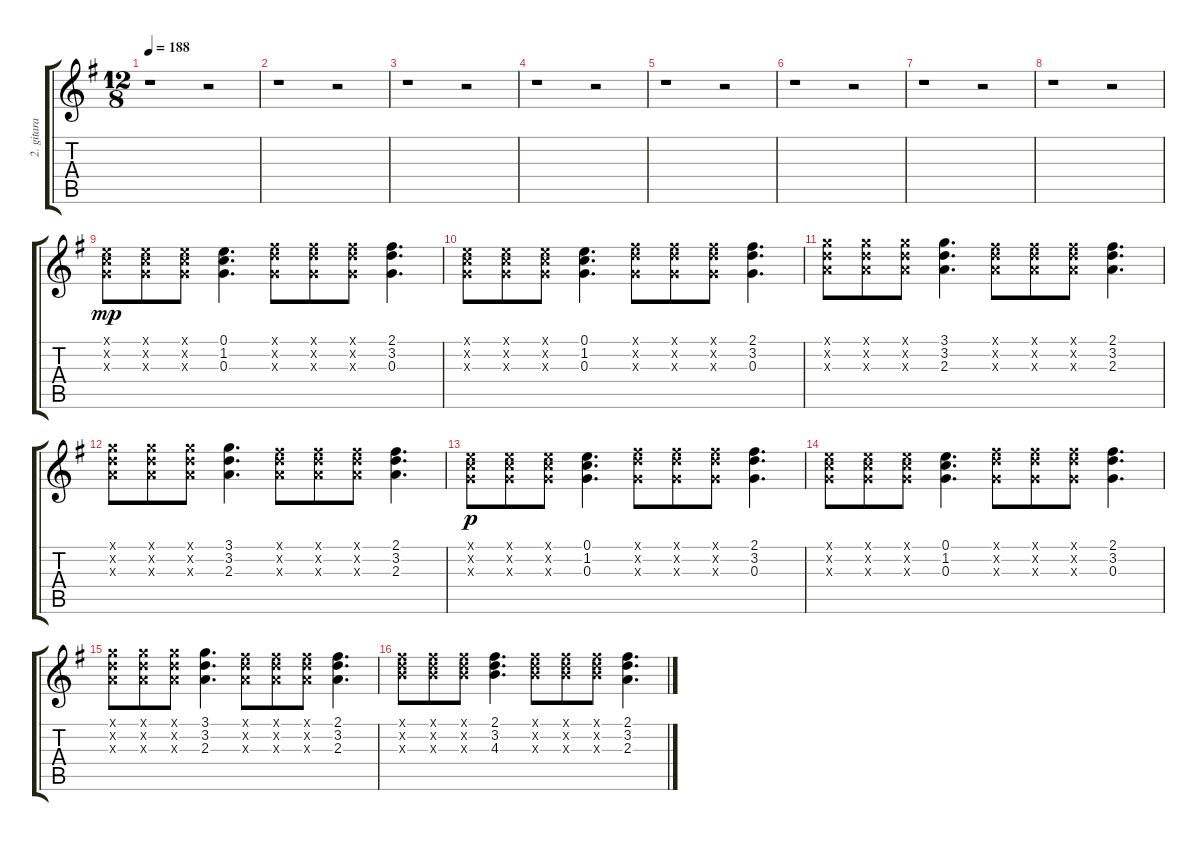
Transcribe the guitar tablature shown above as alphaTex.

\track ("2. gitara (clean)" "2. gitara ") {instrument electricguitarclean}
\staff {score tabs}
\tuning (E4 B3 G3 D3 A2 E2) {hide}
\ts (12 8)
\tempo 188
\clef g2
\ks g
r.1{dy f} r.2 |
r.1 r.2 |
r.1 r.2 |
r.1 r.2 |
r.1 r.2 |
r.1 r.2 |
r.1 r.2 |
r.1 r.2 |
(0.1{x} 1.2{x} 0.3{x}).8{dy mp} (0.1{x} 1.2{x} 0.3{x}).8 (0.1{x} 1.2{x} 0.3{x}).8 (0.1 1.2 0.3).4{d} (2.1{x} 3.2{x} 0.3{x}).8 (2.1{x} 3.2{x} 0.3{x}).8 (2.1{x} 3.2{x} 0.3{x}).8 (2.1 3.2 0.3).4{d} |
(0.1{x} 1.2{x} 0.3{x}).8 (0.1{x} 1.2{x} 0.3{x}).8 (0.1{x} 1.2{x} 0.3{x}).8 (0.1 1.2 0.3).4{d} (2.1{x} 3.2{x} 0.3{x}).8 (2.1{x} 3.2{x} 0.3{x}).8 (2.1{x} 3.2{x} 0.3{x}).8 (2.1 3.2 0.3).4{d} |
(3.1{x} 3.2{x} 2.3{x}).8 (3.1{x} 3.2{x} 2.3{x}).8 (3.1{x} 3.2{x} 2.3{x}).8 (3.1 3.2 2.3).4{d} (2.1{x} 3.2{x} 2.3{x}).8 (2.1{x} 3.2{x} 2.3{x}).8 (2.1{x} 3.2{x} 2.3{x}).8 (2.1 3.2 2.3).4{d} |
(3.1{x} 3.2{x} 2.3{x}).8 (3.1{x} 3.2{x} 2.3{x}).8 (3.1{x} 3.2{x} 2.3{x}).8 (3.1 3.2 2.3).4{d} (2.1{x} 3.2{x} 2.3{x}).8 (2.1{x} 3.2{x} 2.3{x}).8 (2.1{x} 3.2{x} 2.3{x}).8 (2.1 3.2 2.3).4{d} |
(0.1{x} 1.2{x} 0.3{x}).8{dy p} (0.1{x} 1.2{x} 0.3{x}).8 (0.1{x} 1.2{x} 0.3{x}).8 (0.1 1.2 0.3).4{d} (2.1{x} 3.2{x} 0.3{x}).8 (2.1{x} 3.2{x} 0.3{x}).8 (2.1{x} 3.2{x} 0.3{x}).8 (2.1 3.2 0.3).4{d} |
(0.1{x} 1.2{x} 0.3{x}).8 (0.1{x} 1.2{x} 0.3{x}).8 (0.1{x} 1.2{x} 0.3{x}).8 (0.1 1.2 0.3).4{d} (2.1{x} 3.2{x} 0.3{x}).8 (2.1{x} 3.2{x} 0.3{x}).8 (2.1{x} 3.2{x} 0.3{x}).8 (2.1 3.2 0.3).4{d} |
(3.1{x} 3.2{x} 2.3{x}).8 (3.1{x} 3.2{x} 2.3{x}).8 (3.1{x} 3.2{x} 2.3{x}).8 (3.1 3.2 2.3).4{d} (2.1{x} 3.2{x} 2.3{x}).8 (2.1{x} 3.2{x} 2.3{x}).8 (2.1{x} 3.2{x} 2.3{x}).8 (2.1 3.2 2.3).4{d} |
(2.1{x} 3.2{x} 4.3{x}).8 (2.1{x} 3.2{x} 4.3{x}).8 (2.1{x} 3.2{x} 4.3{x}).8 (2.1 3.2 4.3).4{d} (2.1{x} 3.2{x} 4.3{x}).8 (2.1{x} 3.2{x} 4.3{x}).8 (2.1{x} 3.2{x} 4.3{x}).8 (2.1 3.2 2.3).4{d}
